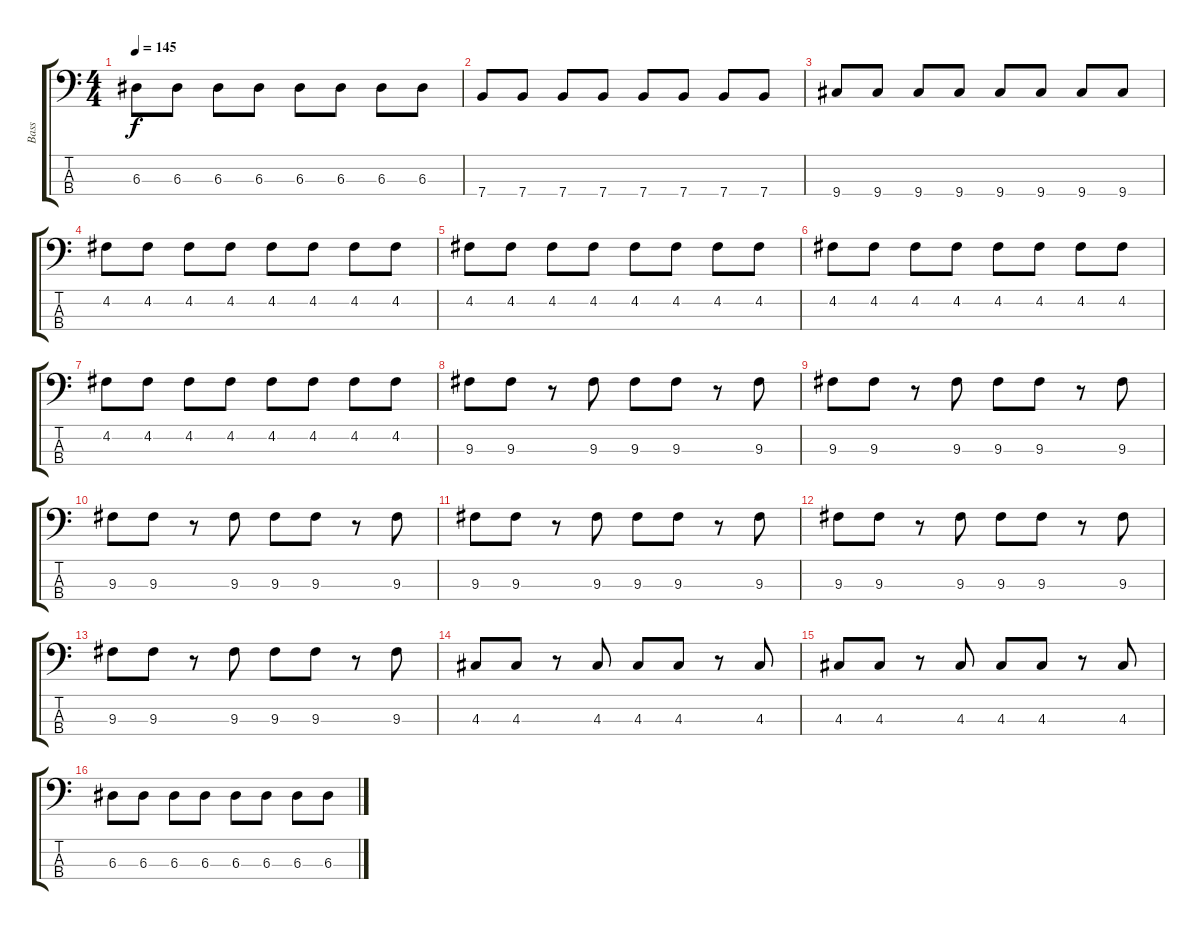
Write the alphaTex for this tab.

\track ("Bass" "Bass") {instrument electricbassfinger}
\staff {score tabs}
\tuning (G2 D2 A1 E1) {hide}
\ts (4 4)
\tempo 145
\clef f4
\ks c
6.3.8{dy f} 6.3.8 6.3.8 6.3.8 6.3.8 6.3.8 6.3.8 6.3.8 |
7.4.8 7.4.8 7.4.8 7.4.8 7.4.8 7.4.8 7.4.8 7.4.8 |
9.4.8 9.4.8 9.4.8 9.4.8 9.4.8 9.4.8 9.4.8 9.4.8 |
4.2.8 4.2.8 4.2.8 4.2.8 4.2.8 4.2.8 4.2.8 4.2.8 |
4.2.8 4.2.8 4.2.8 4.2.8 4.2.8 4.2.8 4.2.8 4.2.8 |
4.2.8 4.2.8 4.2.8 4.2.8 4.2.8 4.2.8 4.2.8 4.2.8 |
4.2.8 4.2.8 4.2.8 4.2.8 4.2.8 4.2.8 4.2.8 4.2.8 |
9.3.8 9.3.8 r.8 9.3.8 9.3.8 9.3.8 r.8 9.3.8 |
9.3.8 9.3.8 r.8 9.3.8 9.3.8 9.3.8 r.8 9.3.8 |
9.3.8 9.3.8 r.8 9.3.8 9.3.8 9.3.8 r.8 9.3.8 |
9.3.8 9.3.8 r.8 9.3.8 9.3.8 9.3.8 r.8 9.3.8 |
9.3.8 9.3.8 r.8 9.3.8 9.3.8 9.3.8 r.8 9.3.8 |
9.3.8 9.3.8 r.8 9.3.8 9.3.8 9.3.8 r.8 9.3.8 |
4.3.8 4.3.8 r.8 4.3.8 4.3.8 4.3.8 r.8 4.3.8 |
4.3.8 4.3.8 r.8 4.3.8 4.3.8 4.3.8 r.8 4.3.8 |
6.3.8 6.3.8 6.3.8 6.3.8 6.3.8 6.3.8 6.3.8 6.3.8
